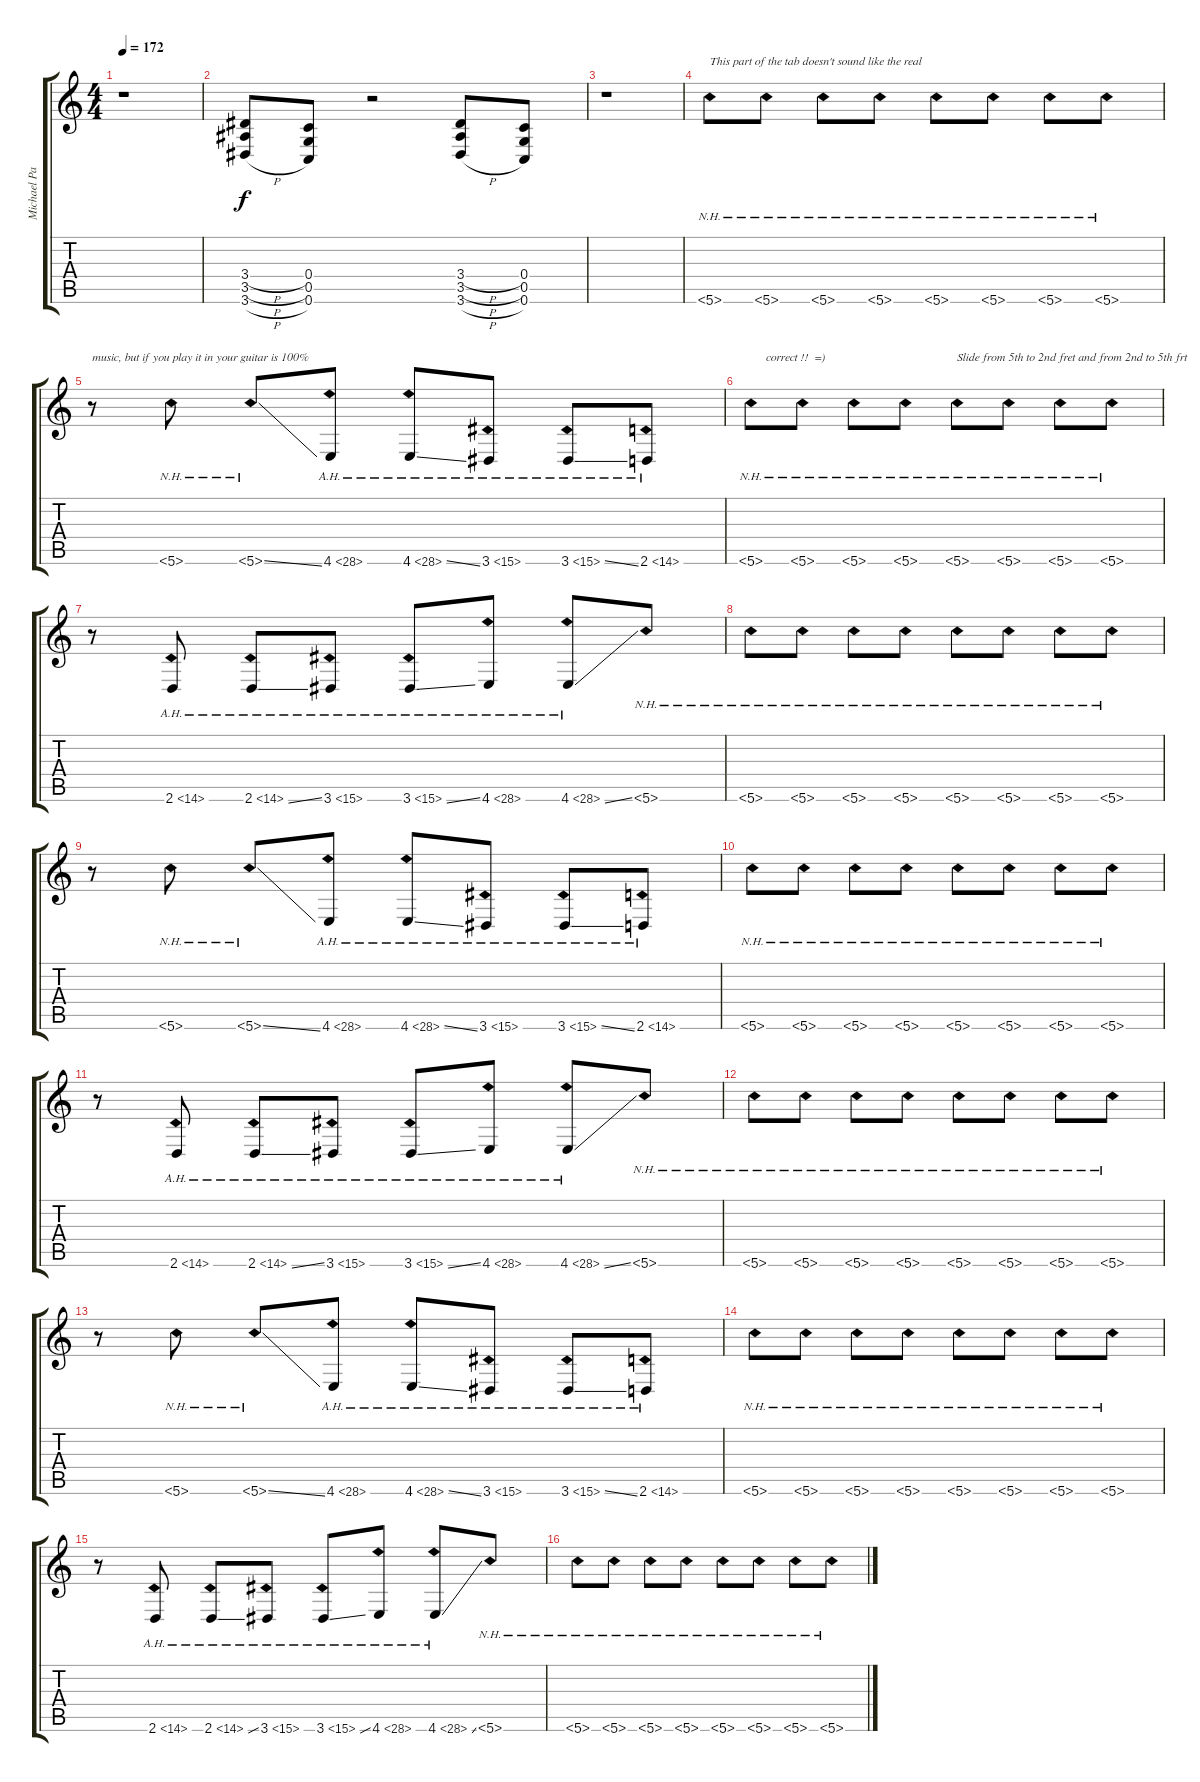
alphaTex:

\track ("Michael Padge (Lead Guitar)" "Michael Pa") {instrument distortionguitar}
\staff {score tabs}
\tuning (D4 A3 F3 C3 G2 C2) {hide}
\ts (4 4)
\tempo 172
\clef g2
\ks c
r.1{dy f} |
(3.4{h} 3.5{h} 3.6{h}).8 (0.4 0.5 0.6).8 r.2 (3.4{h} 3.5{h} 3.6{h}).8 (0.4 0.5 0.6).8 |
r.1 |
5.6{nh}.8{txt "This part of the tab doesn't sound like the real"} 5.6{nh}.8 5.6{nh}.8 5.6{nh}.8 5.6{nh}.8 5.6{nh}.8 5.6{nh}.8 5.6{nh}.8 |
r.8{txt "music, but if you play it in your guitar is 100%"} 5.6{nh}.8 5.6{nh ss}.8 4.6{ah 24}.8 4.6{ah 24 ss}.8 3.6{ah 12}.8 3.6{ah 12 ss}.8 2.6{ah 12}.8 |
5.6{nh}.8{txt "     correct !!  =)"} 5.6{nh}.8 5.6{nh}.8 5.6{nh}.8 5.6{nh}.8{txt "Slide from 5th to 2nd fret and from 2nd to 5th frt"} 5.6{nh}.8 5.6{nh}.8 5.6{nh}.8 |
r.8 2.6{ah 12}.8 2.6{ah 12 ss}.8 3.6{ah 12}.8 3.6{ah 12 ss}.8 4.6{ah 24}.8 4.6{ah 24 ss}.8 5.6{nh}.8 |
5.6{nh}.8 5.6{nh}.8 5.6{nh}.8 5.6{nh}.8 5.6{nh}.8 5.6{nh}.8 5.6{nh}.8 5.6{nh}.8 |
r.8 5.6{nh}.8 5.6{nh ss}.8 4.6{ah 24}.8 4.6{ah 24 ss}.8 3.6{ah 12}.8 3.6{ah 12 ss}.8 2.6{ah 12}.8 |
5.6{nh}.8 5.6{nh}.8 5.6{nh}.8 5.6{nh}.8 5.6{nh}.8 5.6{nh}.8 5.6{nh}.8 5.6{nh}.8 |
r.8 2.6{ah 12}.8 2.6{ah 12 ss}.8 3.6{ah 12}.8 3.6{ah 12 ss}.8 4.6{ah 24}.8 4.6{ah 24 ss}.8 5.6{nh}.8 |
5.6{nh}.8 5.6{nh}.8 5.6{nh}.8 5.6{nh}.8 5.6{nh}.8 5.6{nh}.8 5.6{nh}.8 5.6{nh}.8 |
r.8 5.6{nh}.8 5.6{nh ss}.8 4.6{ah 24}.8 4.6{ah 24 ss}.8 3.6{ah 12}.8 3.6{ah 12 ss}.8 2.6{ah 12}.8 |
5.6{nh}.8 5.6{nh}.8 5.6{nh}.8 5.6{nh}.8 5.6{nh}.8 5.6{nh}.8 5.6{nh}.8 5.6{nh}.8 |
r.8 2.6{ah 12}.8 2.6{ah 12 ss}.8 3.6{ah 12}.8 3.6{ah 12 ss}.8 4.6{ah 24}.8 4.6{ah 24 ss}.8 5.6{nh}.8 |
5.6{nh}.8 5.6{nh}.8 5.6{nh}.8 5.6{nh}.8 5.6{nh}.8 5.6{nh}.8 5.6{nh}.8 5.6{nh}.8
